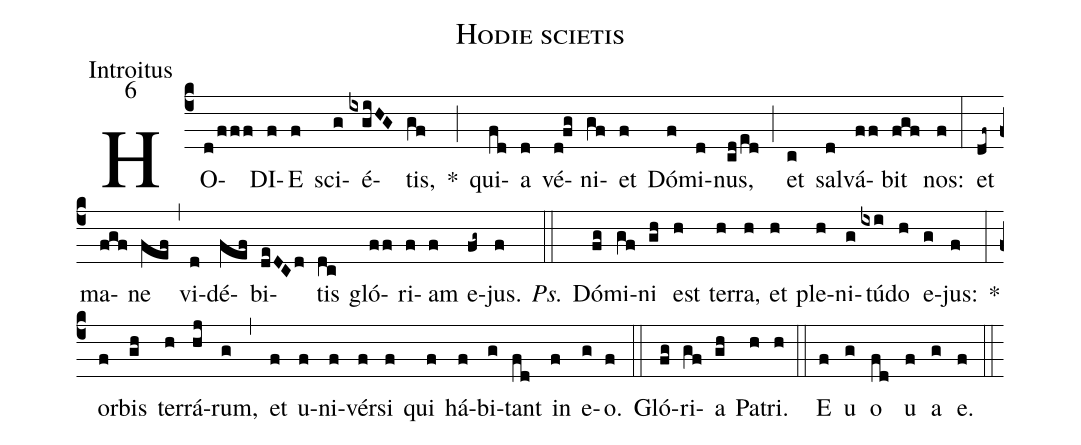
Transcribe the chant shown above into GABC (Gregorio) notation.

name:Hodie scietis;
office-part:Introitus;
mode:6;
%%
(c4) HO(d/fff)DI(f)E(f) sci(g)é(ixgiHG)tis,(gf) *(;) qui(fd)a(d) vé(d!fg)ni(gf)et(f) Dó(f)mi(d)nus,(cd/ed) (;) et(c) sal(d)vá(ff)bit(fgf) nos:(f) (:) et(df~) ma(fgf)ne(fef) (,) vi(d)dé(fef)bi(deDCd)tis(dc) gló(ff)ri(f)am(f) e(fg~)jus.(f) <i>Ps.</i>(::) Dó(fg)mi(gf)ni(gh) est(h) ter(h)ra,(h) et(h) ple(h)ni(g)tú(ixi)do(h) e(g)jus:(f) *(:) or(f)bis(gh) ter(h)rá(hj)rum,(g) (,) et(f) u(f)ni(f)vér(f)si(f) qui(f) há(f)bi(g)tant(fd) in(f) e(g)o.(f) (::) Gló(fg)ri(gf)a(gh) Pa(h)tri.(h) (::) E(f) u(g) o(fd) u(f) a(g) e.(f) (::)
